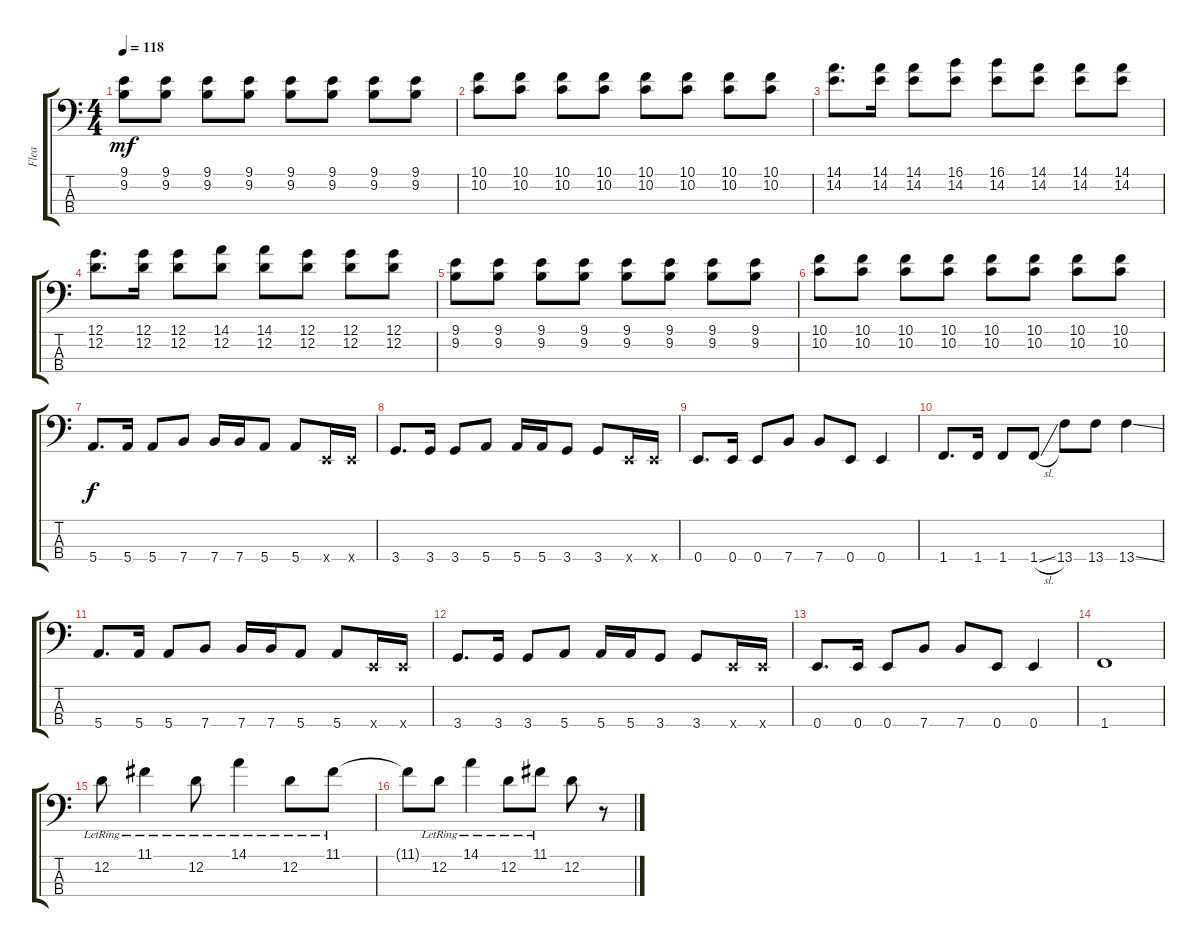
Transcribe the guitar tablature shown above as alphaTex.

\track ("Flea" "Flea") {instrument electricbassfinger}
\staff {score tabs}
\tuning (G2 D2 A1 E1) {hide}
\ts (4 4)
\tempo 118
\clef f4
\ks c
(9.1 9.2).8{dy mf} (9.1 9.2).8 (9.1 9.2).8 (9.1 9.2).8 (9.1 9.2).8 (9.1 9.2).8 (9.1 9.2).8 (9.1 9.2).8 |
(10.1 10.2).8 (10.1 10.2).8 (10.1 10.2).8 (10.1 10.2).8 (10.1 10.2).8 (10.1 10.2).8 (10.1 10.2).8 (10.1 10.2).8 |
(14.1 14.2).8{d} (14.1 14.2).16 (14.1 14.2).8 (16.1 14.2).8 (16.1 14.2).8 (14.1 14.2).8 (14.1 14.2).8 (14.1 14.2).8 |
(12.1 12.2).8{d} (12.1 12.2).16 (12.1 12.2).8 (14.1 12.2).8 (14.1 12.2).8 (12.1 12.2).8 (12.1 12.2).8 (12.1 12.2).8 |
(9.1 9.2).8 (9.1 9.2).8 (9.1 9.2).8 (9.1 9.2).8 (9.1 9.2).8 (9.1 9.2).8 (9.1 9.2).8 (9.1 9.2).8 |
(10.1 10.2).8 (10.1 10.2).8 (10.1 10.2).8 (10.1 10.2).8 (10.1 10.2).8 (10.1 10.2).8 (10.1 10.2).8 (10.1 10.2).8 |
5.4.8{d dy f} 5.4.16 5.4.8 7.4.8 7.4.16 7.4.16 5.4.8 5.4.8 0.4{x}.16 0.4{x}.16 |
3.4.8{d} 3.4.16 3.4.8 5.4.8 5.4.16 5.4.16 3.4.8 3.4.8 0.4{x}.16 0.4{x}.16 |
0.4.8{d} 0.4.16 0.4.8 7.4.8 7.4.8 0.4.8 0.4.4 |
1.4.8{d} 1.4.16 1.4.8 1.4{sl}.8 13.4.8 13.4.8 13.4{ss}.4 |
5.4.8{d} 5.4.16 5.4.8 7.4.8 7.4.16 7.4.16 5.4.8 5.4.8 0.4{x}.16 0.4{x}.16 |
3.4.8{d} 3.4.16 3.4.8 5.4.8 5.4.16 5.4.16 3.4.8 3.4.8 0.4{x}.16 0.4{x}.16 |
0.4.8{d} 0.4.16 0.4.8 7.4.8 7.4.8 0.4.8 0.4.4 |
1.4.1 |
12.2{lr}.8 11.1{lr}.4 12.2{lr}.8 14.1{lr}.4 12.2{lr}.8 11.1{lr}.8 |
11.1{t}.8 12.2{lr}.8 14.1{lr}.4 12.2{lr}.8 11.1{lr}.8 12.2.8 r.8
